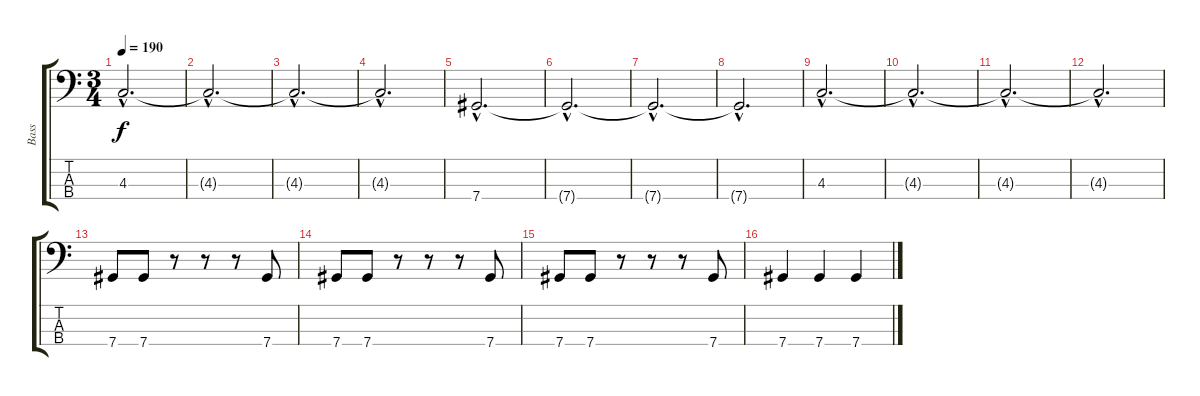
\track ("Bass" "Bass") {instrument electricbassfinger}
\staff {score tabs}
\tuning (Gb2 Db2 Ab1 Db1) {hide}
\ts (3 4)
\tempo 190
\clef f4
\ks c
4.3{hac}.2{d dy f} |
4.3{hac t}.2{d} |
4.3{hac t}.2{d} |
4.3{hac t}.2{d} |
7.4{hac}.2{d} |
7.4{hac t}.2{d} |
7.4{hac t}.2{d} |
7.4{hac t}.2{d} |
4.3{hac}.2{d} |
4.3{hac t}.2{d} |
4.3{hac t}.2{d} |
4.3{hac t}.2{d} |
7.4.8 7.4.8 r.8 r.8 r.8 7.4.8 |
7.4.8 7.4.8 r.8 r.8 r.8 7.4.8 |
7.4.8 7.4.8 r.8 r.8 r.8 7.4.8 |
7.4.4 7.4.4 7.4.4
